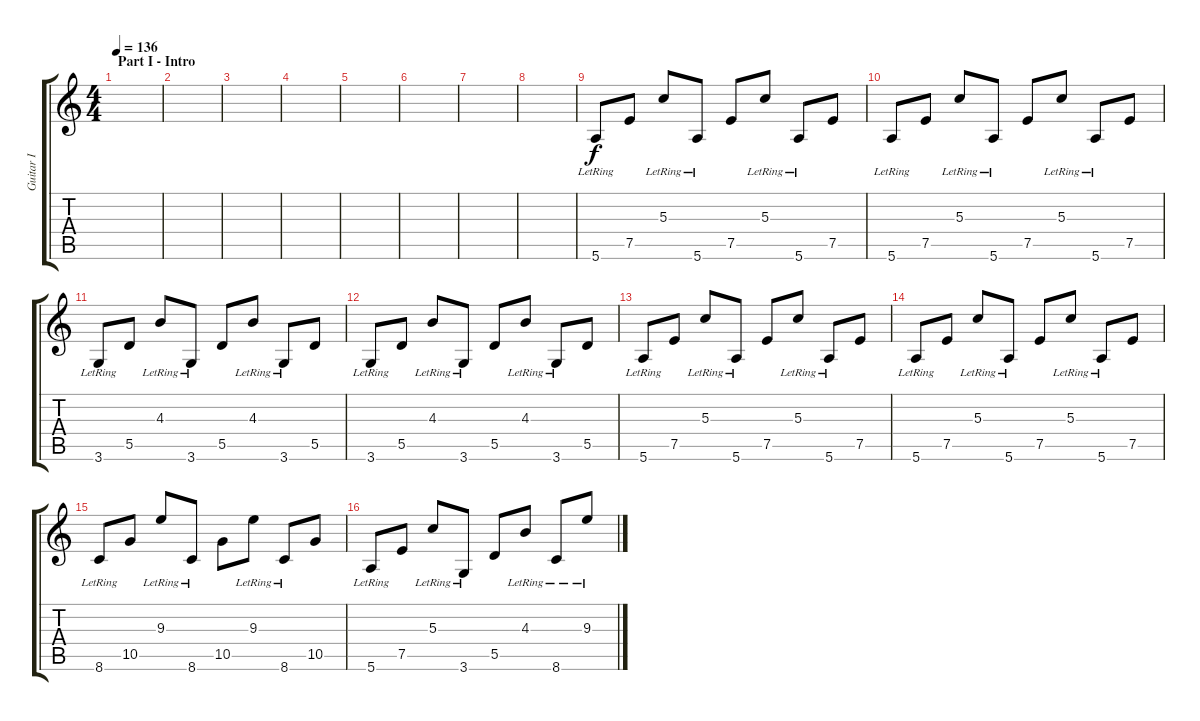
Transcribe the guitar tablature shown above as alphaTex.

\track ("Guitar I" "Guitar I") {instrument distortionguitar}
\staff {score tabs}
\tuning (E4 B3 G3 D3 A2 E2) {hide}
\ts (4 4)
\section ("" "Part I - Intro")
\tempo 136
\clef g2
\ks c
|
|
|
|
|
|
|
|
5.6{lr}.8{instrument acousticguitarsteel} 7.5.8 5.3{lr}.8 5.6{lr}.8 7.5.8 5.3{lr}.8 5.6{lr}.8 7.5.8 |
5.6{lr}.8 7.5.8 5.3{lr}.8 5.6{lr}.8 7.5.8 5.3{lr}.8 5.6{lr}.8 7.5.8 |
3.6{lr}.8 5.5.8 4.3{lr}.8 3.6{lr}.8 5.5.8 4.3{lr}.8 3.6{lr}.8 5.5.8 |
3.6{lr}.8 5.5.8 4.3{lr}.8 3.6{lr}.8 5.5.8 4.3{lr}.8 3.6{lr}.8 5.5.8 |
5.6{lr}.8 7.5.8 5.3{lr}.8 5.6{lr}.8 7.5.8 5.3{lr}.8 5.6{lr}.8 7.5.8 |
5.6{lr}.8 7.5.8 5.3{lr}.8 5.6{lr}.8 7.5.8 5.3{lr}.8 5.6{lr}.8 7.5.8 |
8.6{lr}.8 10.5.8 9.3{lr}.8 8.6{lr}.8 10.5.8 9.3{lr}.8 8.6{lr}.8 10.5.8 |
5.6{lr}.8 7.5.8 5.3{lr}.8 3.6{lr}.8 5.5.8 4.3{lr}.8 8.6{lr}.8 9.3{lr}.8
